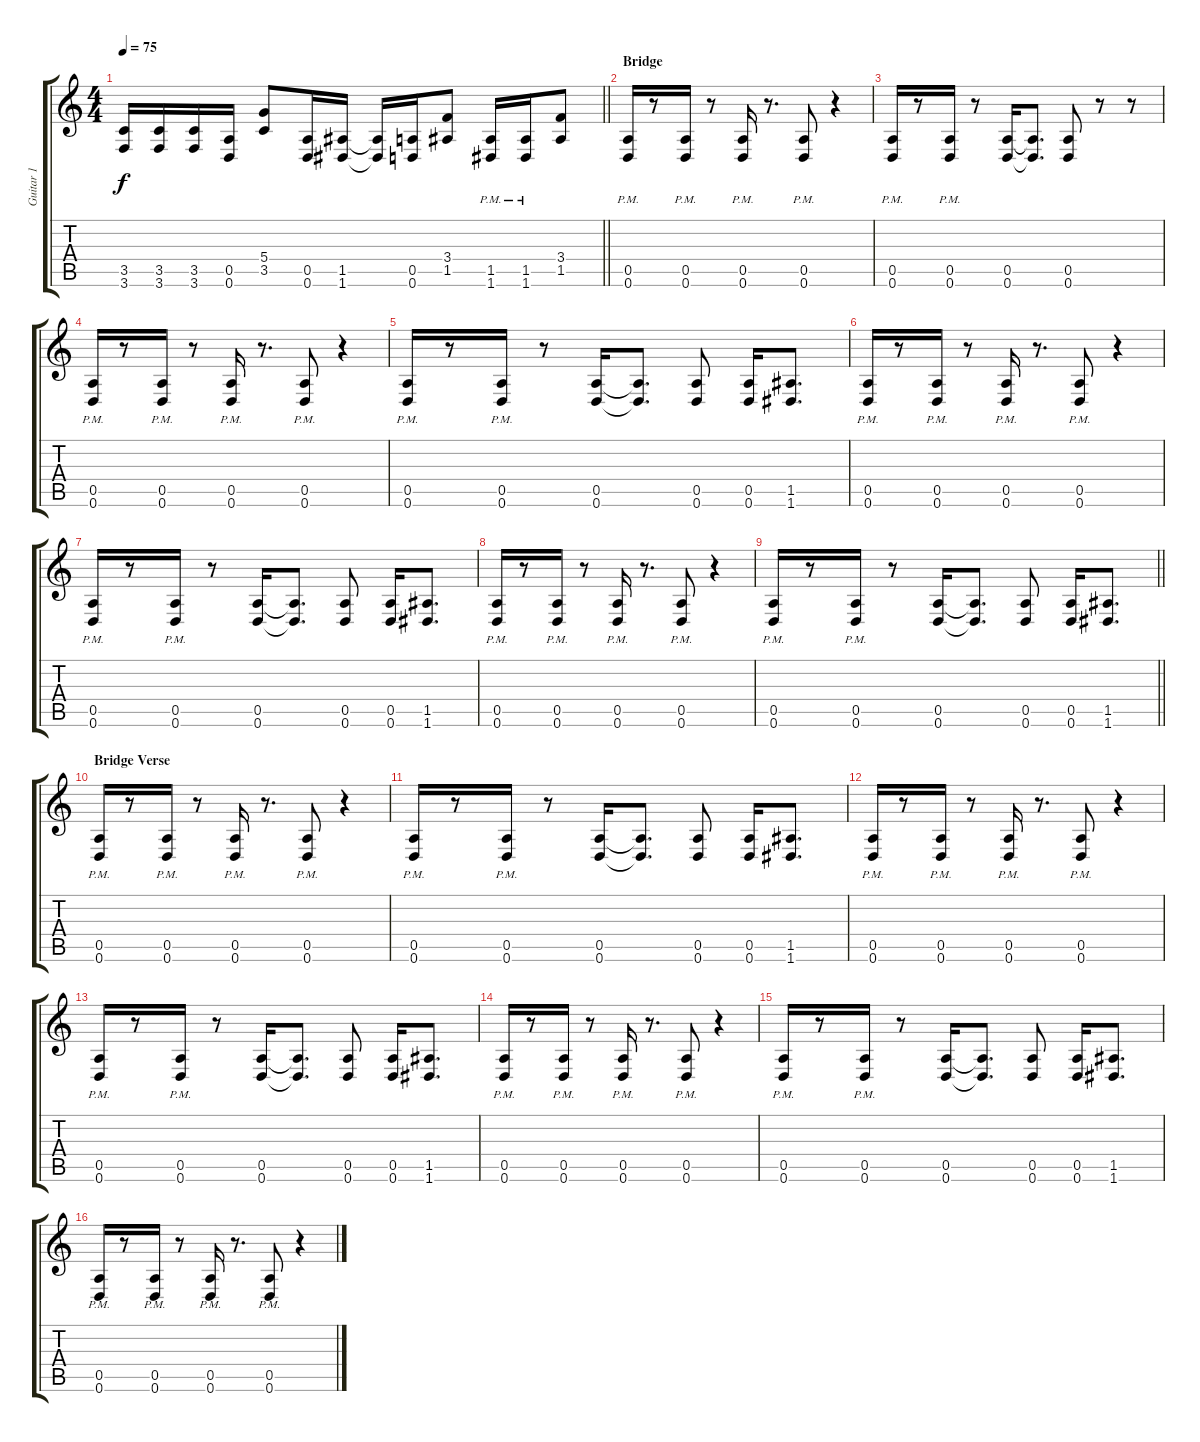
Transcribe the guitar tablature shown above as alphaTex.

\track ("Guitar 1" "Guitar 1") {instrument distortionguitar}
\staff {score tabs}
\tuning (E4 B3 G3 D3 A2 D2) {hide}
\ts (4 4)
\tempo 75
\clef g2
\barLineRight lightlight
\ks c
(3.5 3.6).16{dy f} (3.5 3.6).16 (3.5 3.6).16 (0.5 0.6).16 (5.4 3.5).8 (0.5 0.6).16 (1.5 1.6).16 (1.5{t} 1.6{t}).16 (0.5 0.6).16 (3.4 1.5).8 (1.5{pm} 1.6{pm}).16 (1.5{pm} 1.6{pm}).16 (3.4 1.5).8 |
\section ("" "Bridge")
(0.5{pm} 0.6{pm}).16 r.8 (0.5{pm} 0.6{pm}).16 r.8 (0.5{pm} 0.6{pm}).16 r.8{d} (0.5{pm} 0.6{pm}).8 r.4 |
(0.5{pm} 0.6{pm}).16 r.8 (0.5{pm} 0.6{pm}).16 r.8 (0.5 0.6).16 (0.5{t} 0.6{t}).8{d} (0.5 0.6).8 r.8 r.8 |
(0.5{pm} 0.6{pm}).16 r.8 (0.5{pm} 0.6{pm}).16 r.8 (0.5{pm} 0.6{pm}).16 r.8{d} (0.5{pm} 0.6{pm}).8 r.4 |
(0.5{pm} 0.6{pm}).16 r.8 (0.5{pm} 0.6{pm}).16 r.8 (0.5 0.6).16 (0.5{t} 0.6{t}).8{d} (0.5 0.6).8 (0.5 0.6).16 (1.5 1.6).8{d} |
(0.5{pm} 0.6{pm}).16 r.8 (0.5{pm} 0.6{pm}).16 r.8 (0.5{pm} 0.6{pm}).16 r.8{d} (0.5{pm} 0.6{pm}).8 r.4 |
(0.5{pm} 0.6{pm}).16 r.8 (0.5{pm} 0.6{pm}).16 r.8 (0.5 0.6).16 (0.5{t} 0.6{t}).8{d} (0.5 0.6).8 (0.5 0.6).16 (1.5 1.6).8{d} |
(0.5{pm} 0.6{pm}).16 r.8 (0.5{pm} 0.6{pm}).16 r.8 (0.5{pm} 0.6{pm}).16 r.8{d} (0.5{pm} 0.6{pm}).8 r.4 |
\barLineRight lightlight
(0.5{pm} 0.6{pm}).16 r.8 (0.5{pm} 0.6{pm}).16 r.8 (0.5 0.6).16 (0.5{t} 0.6{t}).8{d} (0.5 0.6).8 (0.5 0.6).16 (1.5 1.6).8{d} |
\section ("" "Bridge Verse")
(0.5{pm} 0.6{pm}).16 r.8 (0.5{pm} 0.6{pm}).16 r.8 (0.5{pm} 0.6{pm}).16 r.8{d} (0.5{pm} 0.6{pm}).8 r.4 |
(0.5{pm} 0.6{pm}).16 r.8 (0.5{pm} 0.6{pm}).16 r.8 (0.5 0.6).16 (0.5{t} 0.6{t}).8{d} (0.5 0.6).8 (0.5 0.6).16 (1.5 1.6).8{d} |
(0.5{pm} 0.6{pm}).16 r.8 (0.5{pm} 0.6{pm}).16 r.8 (0.5{pm} 0.6{pm}).16 r.8{d} (0.5{pm} 0.6{pm}).8 r.4 |
(0.5{pm} 0.6{pm}).16 r.8 (0.5{pm} 0.6{pm}).16 r.8 (0.5 0.6).16 (0.5{t} 0.6{t}).8{d} (0.5 0.6).8 (0.5 0.6).16 (1.5 1.6).8{d} |
(0.5{pm} 0.6{pm}).16 r.8 (0.5{pm} 0.6{pm}).16 r.8 (0.5{pm} 0.6{pm}).16 r.8{d} (0.5{pm} 0.6{pm}).8 r.4 |
(0.5{pm} 0.6{pm}).16 r.8 (0.5{pm} 0.6{pm}).16 r.8 (0.5 0.6).16 (0.5{t} 0.6{t}).8{d} (0.5 0.6).8 (0.5 0.6).16 (1.5 1.6).8{d} |
(0.5{pm} 0.6{pm}).16 r.8 (0.5{pm} 0.6{pm}).16 r.8 (0.5{pm} 0.6{pm}).16 r.8{d} (0.5{pm} 0.6{pm}).8 r.4
